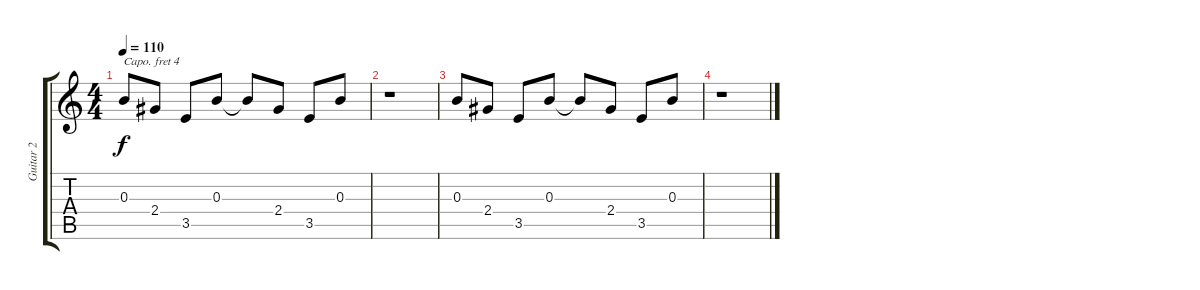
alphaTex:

\track ("Guitar 2" "Guitar 2") {instrument acousticguitarsteel}
\staff {score tabs}
\capo 4
\tuning (E4 B3 G3 D3 A2 E2) {hide}
\ts (4 4)
\tempo 110
\clef g2
\ks c
0.3.8{dy f} 2.4.8 3.5.8 0.3.8 0.3{t}.8 2.4.8 3.5.8 0.3.8 |
r.1 |
0.3.8 2.4.8 3.5.8 0.3.8 0.3{t}.8 2.4.8 3.5.8 0.3.8 |
r.1
